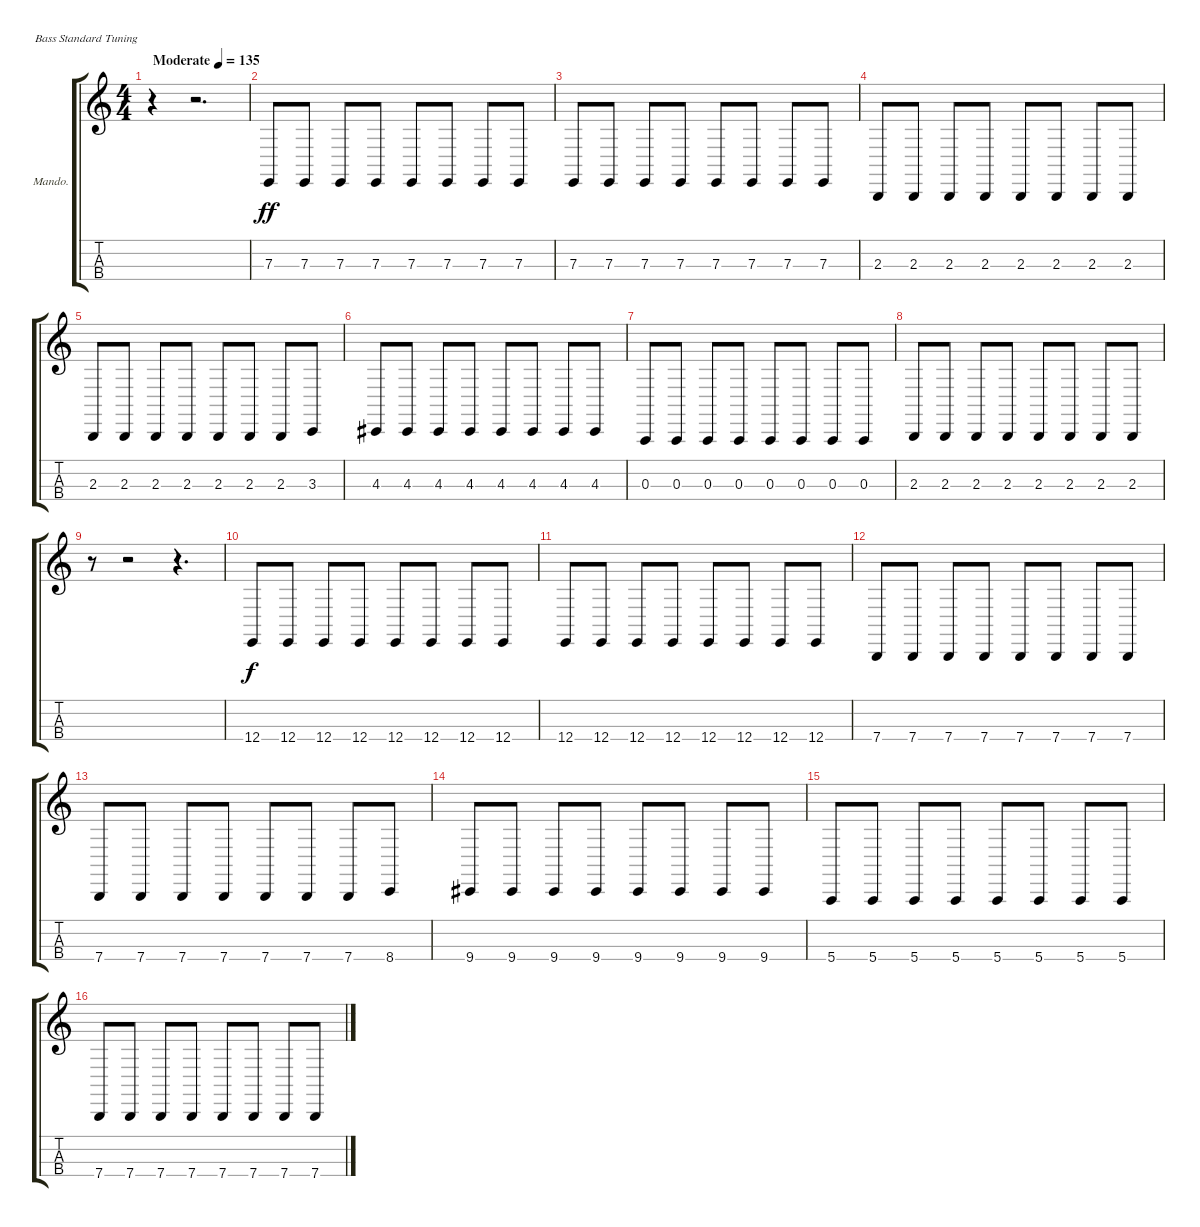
\bracketExtendMode groupsimilarinstruments
\firstSystemTrackNameOrientation horizontal
\otherSystemsTrackNameOrientation horizontal
\track ("BASS" "Mando.") {instrument acousticguitarnylon}
\staff {score tabs}
\tuning (G2 D2 A1 E1)
\displaytranspose 0
\ts (4 4)
\beaming (8 2 2 2 2)
\tempo (135 "Moderate")
\clef g2
\ks c
r.4{dy ff instrument acousticguitarnylon} r.2{d} |
7.3.8 7.3.8 7.3.8 7.3.8 7.3.8 7.3.8 7.3.8 7.3.8 |
7.3.8 7.3.8 7.3.8 7.3.8 7.3.8 7.3.8 7.3.8 7.3.8 |
2.3.8 2.3.8 2.3.8 2.3.8 2.3.8 2.3.8 2.3.8 2.3.8 |
2.3.8 2.3.8 2.3.8 2.3.8 2.3.8 2.3.8 2.3.8 3.3.8 |
4.3.8 4.3.8 4.3.8 4.3.8 4.3.8 4.3.8 4.3.8 4.3.8 |
0.3.8 0.3.8 0.3.8 0.3.8 0.3.8 0.3.8 0.3.8 0.3.8 |
2.3.8 2.3.8 2.3.8 2.3.8 2.3.8 2.3.8 2.3.8 2.3.8 |
r.8 r.2 r.4{d} |
12.4.8{dy f} 12.4.8 12.4.8 12.4.8 12.4.8 12.4.8 12.4.8 12.4.8 |
12.4.8 12.4.8 12.4.8 12.4.8 12.4.8 12.4.8 12.4.8 12.4.8 |
7.4.8 7.4.8 7.4.8 7.4.8 7.4.8 7.4.8 7.4.8 7.4.8 |
7.4.8 7.4.8 7.4.8 7.4.8 7.4.8 7.4.8 7.4.8 8.4.8 |
9.4.8 9.4.8 9.4.8 9.4.8 9.4.8 9.4.8 9.4.8 9.4.8 |
5.4.8 5.4.8 5.4.8 5.4.8 5.4.8 5.4.8 5.4.8 5.4.8 |
7.4.8 7.4.8 7.4.8 7.4.8 7.4.8 7.4.8 7.4.8 7.4.8
